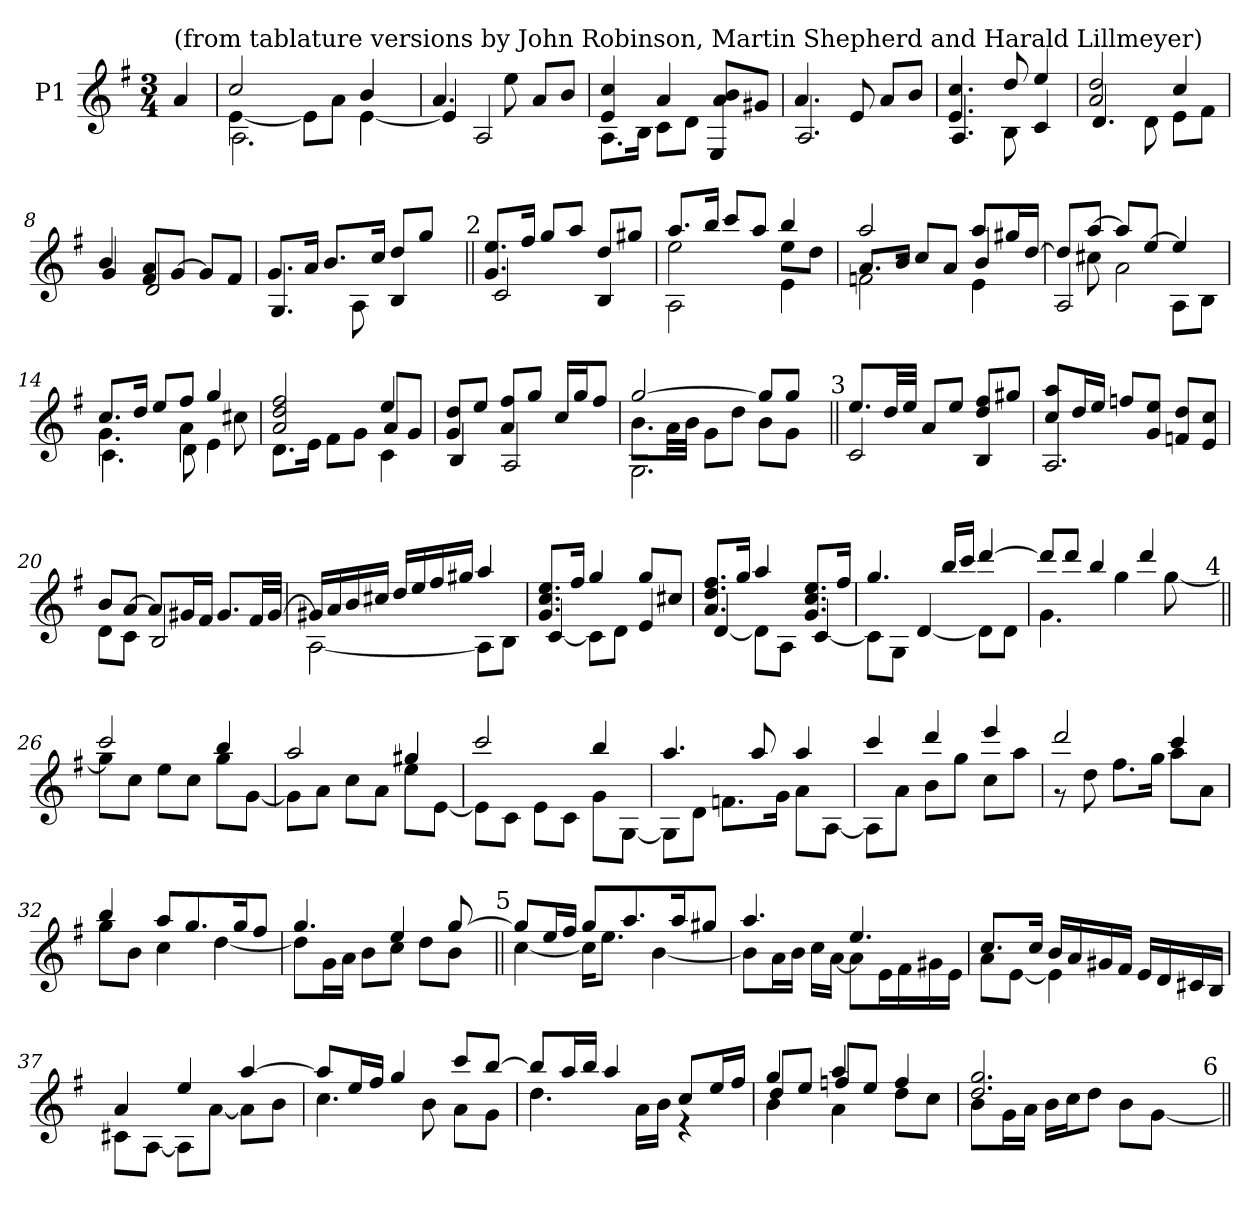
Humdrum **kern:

**kern
*part1
*staff1
*I"P1
!!LO:PB:g=z
*clefG2
*ITrd7c12
*k[f#]
*G:
*M3/4
=1
!LO:TX:a:t=(from tablature versions by John Robinson, Martin Shepherd and Harald Lillmeyer)
4Ai/
=2
*^
*	*^
*	*	*^
2ci/	[4Ei\	2.AAi\	16ryy
.	.	.	32ryy
.	.	.	64ryy
.	.	.	128ryy
.	.	.	1024ryy
*MM72	*	*	*
.	.	.	2ryy
.	8Ei\L]	.	.
.	8Ai\J	.	.
4Bi/	[4Ei\	.	.
.	.	.	8ryy
.	.	.	256..ryy
*	*	*v	*v
=3	=3	=3
4.Ai/	4.ryy	4Ei/]
.	.	2AAi/
8ei\	8ryy	.
8Ai/L	4ryy	.
8Bi/J	.	.
*	*v	*v
=4	=4
4Ei/ 4ci	8.AAi\L
.	16BBi\Jk
4Ai/	8Ci\L
.	8Di\J
8Ai/ 8BiL	4EEi/
8G#Xi/J	.
=5	=5
4.Ai/	2.AAi/
8Ei/	.
8Ai/L	.
8Bi/J	.
=6	=6
4.Ei/ 4.ci	4.AAi/
8di/	8BBi\
4ei/	4Ci/
=7	=7
2Ai/ 2di	4.Di/
.	8Di\
4ci/	8Ei\L
.	8F#i\J
=8	=8
4Bi/	4Gi/
8F#i/ 8AiL	2Di/
[8Gi/J	.
8Gi/L]	.
8F#i/J	.
!!LO:LB:g=z	!!
=9	=9
*	*^
8.Gi/L	4.GGi/	2ryy
16Ai/Jk	.	.
8.Bi/L	.	.
.	8AAi\	.
16ci/Jk	.	.
8di/L	4BBi/	8ryy
8gi/J	.	16ryy
.	.	32ryy
.	.	64ryy
.	.	128...ryy
!	!	!LO:TX:a:t=2
.	.	1024ryy
*	*v	*v
=10||	=10||
8.Gi/ 8.eiL	2Ci/
16f#i/Jk	.
8gi/L	.
8ai/J	.
8di/L	4BBi/
8g#Xi/J	.
=11	=11
*	*^
8.ai/L	2ei\	2AAi\
16bi/Jk	.	.
8cci/L	.	.
8ai/J	.	.
4bi/	8ei\L	4Ei\
.	8di\J	.
=12	=12	=12
2ai/	8.Ai/L	2Fni\
.	16Bi/Jk	.
.	8ci/L	.
.	8Ai/J	.
8ai/L	4Bi/	4Ei\
16g#Xi/L	.	.
[16di/JJ	.	.
=13	=13	=13
8di/L]	8ryy	2AAi/
[8ai/J	8c#Xi\	.
8ai/L]	2Ai\	.
[8ei/J	.	.
4ei/]	.	8AAi\L
.	.	8BBi\J
=14	=14	=14
8.ci/L	4.Gi\	4.Ci\
16di/Jk	.	.
8ei/L	.	.
8f#i/J	4Ai\	8Di\
4gi/	.	4Ei\
.	8c#Xi\	.
=15	=15	=15
2Ai/ 2di 2f#i	2ryy	8.Di\L
.	.	16Ei\Jk
.	.	8F#i\L
.	.	8Gi\J
4ei/	8Ai/L	4Ci\
.	8Gi/J	.
*	*v	*v
!!LO:LB:g=z
=16	=16
8Gi/ 8diL	4BBi/
8ei/J	.
8Ai/ 8f#iL	2AAi/
8gi/J	.
16ci/LL	.
16gi/J	.
8f#i/J	.
=17	=17
*^	*^
[2gi/	8.Bi\L	2.GGi\	2ryy
.	32Ai\LL	.	.
.	32Bi\JJJ	.	.
.	8Gi\L	.	.
.	8di\J	.	.
8gi/L]	8Bi\L	.	8ryy
8gi/J	8Gi\J	.	16ryy
.	.	.	32ryy
.	.	.	64ryy
.	.	.	128...ryy
!	!	!	!LO:TX:a:t=3
.	.	.	1024ryy
*	*v	*v	*v
=18||	=18||
8.ei/L	2Ci/
32di/LL	.
32ei/JJJ	.
8Ai/L	.
8ei/J	.
8di/ 8f#iL	4BBi/
8g#Xi/J	.
=19	=19
8ci/ 8aiL	2.AAi/
16di/L	.
16ei/JJ	.
8fni/L	.
8Gi/ 8eiJ	.
8Fni/ 8diL	.
8Ei/ 8ciJ	.
=20	=20
8Bi/L	8Di\L
[8Ai/J	8Ci\J
8Ai/L]	2BBi/
16G#Xi/L	.
16F#i/JJ	.
8.G#i/L	.
32F#i/LL	.
[32G#i/JJJ	.
=21	=21
*	*^
16G#Xi/LL]	[2AAi\	2ryy
16Ai/	.	.
16Bi/	.	.
16c#Xi/JJ	.	.
16di/LL	.	.
16ei/	.	.
16f#i/	.	.
16g#Xi/JJ	.	.
4ai/	8AAi\L]	4ryy
.	8BBi\J	.
*	*v	*v
!!LO:LB:g=z
=22	=22
8.Gi/ 8.ci 8.eiL	[4Ci/
16f#i/Jk	.
4gi/	8Ci\L]
.	8Di\J
8gi/L	4Ei/
8c#Xi/J	.
=23	=23
8.Ai/ 8.di 8.f#iL	[4Di/
16gi/Jk	.
4ai/	8Di\L]
.	8AAi\J
8.Gi/ 8.ci 8.eiL	[4Ci/
16f#i/Jk	.
=24	=24
4.gi/	8Ci\L]
.	8GGi\J
.	[4Di/
16bi/LL	.
16cci/JJ	.
[4ddi/	8Di\L]
.	8Di\J
=25	=25
*^	*^
8ddi/L]	4.Gi\	4ryy	2ryy
8ddi/J	.	.	.
4bi/	.	4ryy	.
.	4gi\	.	.
4ddi/	.	4ryy	8ryy
.	[8gi\	.	16ryy
.	.	.	32ryy
.	.	.	64ryy
.	.	.	128...ryy
!	!	!	!LO:TX:a:t=4
.	.	.	1024ryy
*	*v	*v	*v
=26||	=26||
2cci/	8gi\L]
.	8ci\J
.	8ei\L
.	8ci\J
4bi/	8gi\L
.	[8Gi\J
=27	=27
2ai/	8Gi\L]
.	8Ai\J
.	8ci\L
.	8Ai\J
4g#Xi/	8ei\L
.	[8Ei\J
=28	=28
2cci/	8Ei\L]
.	8Ci\J
.	8Ei\L
.	8Ci\J
4bi/	8Gi\L
.	[8GGi\J
!!LO:LB:g=z	!!
=29	=29
4.ai/	8GGi\L]
.	8Di\J
.	8.Fni\L
8ai/	.
.	16Gi\Jk
4ai/	8Ai\L
.	[8AAi\J
=30	=30
4cci/	8AAi\L]
.	8Ai\J
4ddi/	8Bi\L
.	8gi\J
4eei/	8ci\L
.	8ai\J
=31	=31
2ddi/	8r
.	8di\
.	8.f#i\L
.	16gi\Jk
4cci/	8ai\L
.	8Ai\J
=32	=32
4bi/	8gi\L
.	8Bi\J
8ai/L	4ci\
8.gi/	.
.	[4di\
16gi/k	.
8f#i/J	.
=33	=33
*	*^
4.gi/	8di\L]	2ryy
.	16Gi\L	.
.	16Ai\JJ	.
.	8Bi\L	.
4ei/	8ci\J	.
.	8di\L	8ryy
[8gi/	8Bi\J	16ryy
.	.	32ryy
.	.	64ryy
.	.	128...ryy
!	!	!LO:TX:a:t=5
.	.	1024ryy
*	*v	*v
=34||	=34||
8gi/L]	[4ci\
16ei/L	.
16f#i/JJ	.
8gi/L	16ci\KL]
.	8.ei\J
8.ai/	.
.	[4Bi\
16ai/k	.
8g#Xi/J	.
!!LO:LB:g=z	!!
=35	=35
4.ai/	8Bi\L]
.	16Ai\L
.	16Bi\JJ
.	16ci\LL
.	[16Ai\JJ
4.ei/	8Ai\L]
.	16Ei\L
.	16F#i\
.	16G#Xi\
.	16Ei\JJ
=36	=36
8.ci/L	8Ai\L
.	[8Ei\J
16ci/Jk	.
16Bi/LL	4Ei\]
16Ai/	.
16G#Xi/	.
16F#i/JJ	.
16Ei/LL	4ryy
16Di/	.
16C#Xi/	.
16BBi/JJ	.
=37	=37
4Ai/	8C#Xi\L
.	[8AAi\J
4ei/	8AAi\L]
.	[8Ai\J
[4ai/	8Ai\L]
.	8Bi\J
=38	=38
8ai/L]	4.ci\
16ei/L	.
16f#i/JJ	.
4gi/	.
.	8Bi\
8cci/L	8Ai\L
[8bi/J	8Gi\J
=39	=39
8bi/L]	4.di\
16ai/L	.
16bi/JJ	.
4ai/	.
.	16Ai\LL
.	16Bi\JJ
8ci/L	4r
16ei/L	.
16f#i/JJ	.
!!LO:LB:g=z	!!
=40	=40
*	*^
4gi/	8di/L	4Bi\
.	8ei/J	.
4ai/	8fni/L	4Ai\
.	8ei/J	.
4fi/	8di\L	4ryy
.	8ci\J	.
=41	=41	=41
2.di/ 2.gi	8Bi\L	2ryy
.	16Gi\L	.
.	16Ai\JJ	.
.	16Bi\LL	.
.	16ci\J	.
.	8di\J	.
.	8Bi\L	8ryy
.	[8Gi\J	16ryy
.	.	32ryy
.	.	64ryy
.	.	128...ryy
!	!	!LO:TX:a:t=6
.	.	1024ryy
*v	*v	*v
=||
*-
